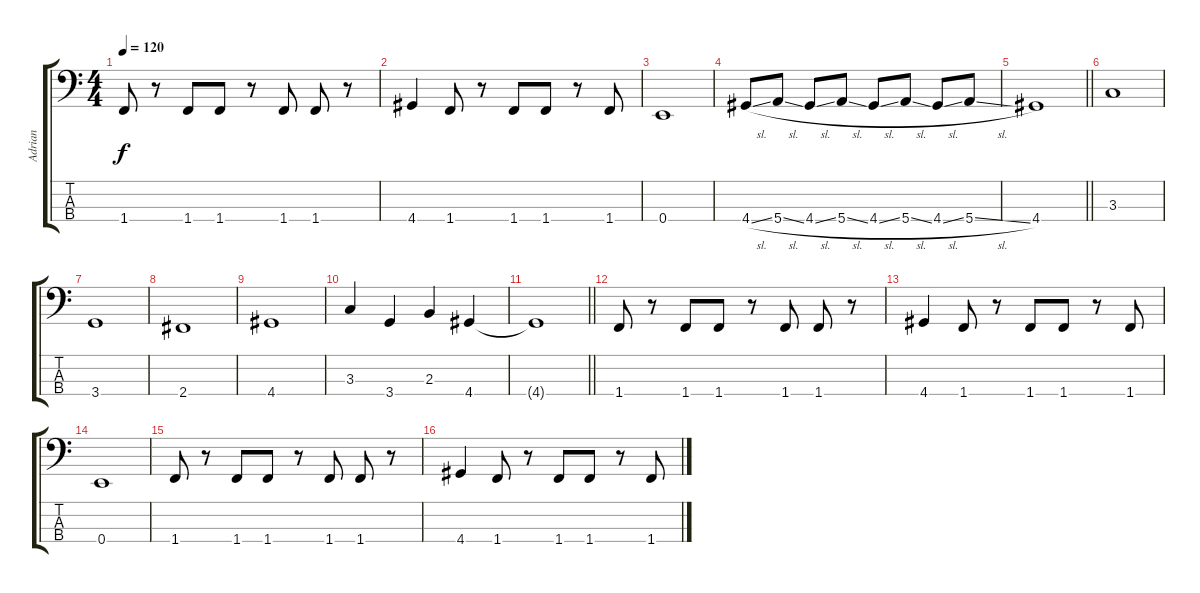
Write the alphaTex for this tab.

\track ("Adrian" "Adrian") {instrument electricbassfinger}
\staff {score tabs}
\tuning (G2 D2 A1 E1) {hide}
\ts (4 4)
\tempo 120
\clef f4
\ks c
1.4.8{dy f} r.8 1.4.8 1.4.8 r.8 1.4.8 1.4.8 r.8 |
4.4.4 1.4.8 r.8 1.4.8 1.4.8 r.8 1.4.8 |
0.4.1 |
4.4{sl}.8 5.4{sl}.8 4.4{sl}.8 5.4{sl}.8 4.4{sl}.8 5.4{sl}.8 4.4{sl}.8 5.4{sl}.8 |
\barLineRight lightlight
4.4.1 |
3.3.1 |
3.4.1 |
2.4.1 |
4.4.1 |
3.3.4 3.4.4 2.3.4 4.4.4 |
\barLineRight lightlight
4.4{t}.1 |
1.4.8 r.8 1.4.8 1.4.8 r.8 1.4.8 1.4.8 r.8 |
4.4.4 1.4.8 r.8 1.4.8 1.4.8 r.8 1.4.8 |
0.4.1 |
1.4.8 r.8 1.4.8 1.4.8 r.8 1.4.8 1.4.8 r.8 |
4.4.4 1.4.8 r.8 1.4.8 1.4.8 r.8 1.4.8
